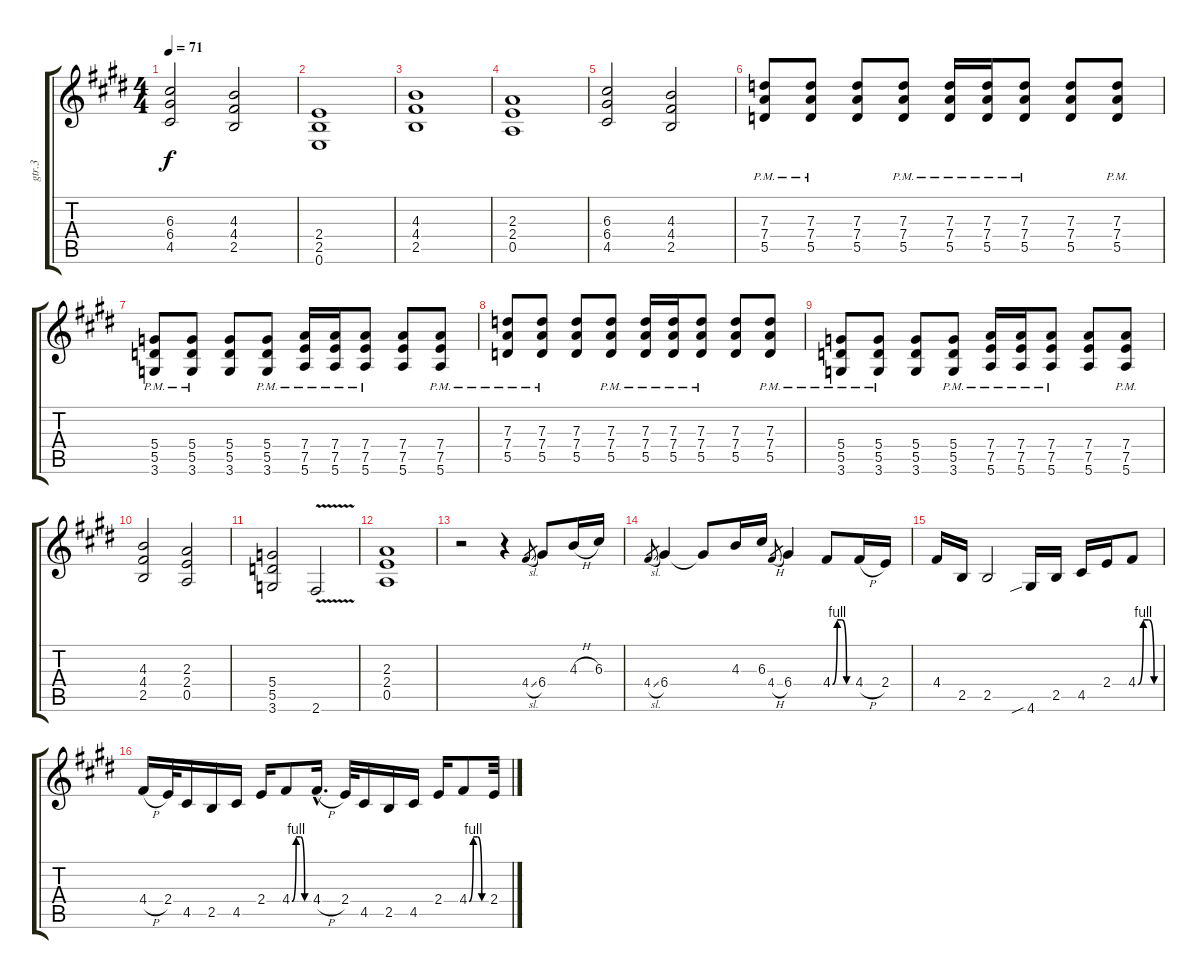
\track ("gtr.3" "gtr.3") {instrument distortionguitar}
\staff {score tabs}
\tuning (E4 B3 G3 D3 A2 E2) {hide}
\ts (4 4)
\tempo 71
\clef g2
\ks e
(6.3 6.4 4.5).2{dy f} (4.3 4.4 2.5).2 |
(2.4 2.5 0.6).1 |
(4.3 4.4 2.5).1 |
(2.3 2.4 0.5).1 |
(6.3 6.4 4.5).2 (4.3 4.4 2.5).2 |
(7.3{pm} 7.4{pm} 5.5{pm}).8 (7.3{pm} 7.4{pm} 5.5{pm}).8 (7.3 7.4 5.5).8 (7.3{pm} 7.4{pm} 5.5{pm}).8 (7.3{pm} 7.4{pm} 5.5{pm}).16 (7.3{pm} 7.4{pm} 5.5{pm}).16 (7.3{pm} 7.4{pm} 5.5{pm}).8 (7.3 7.4 5.5).8 (7.3{pm} 7.4{pm} 5.5{pm}).8 |
(5.4{pm} 5.5{pm} 3.6{pm}).8 (5.4{pm} 5.5{pm} 3.6{pm}).8 (5.4 5.5 3.6).8 (5.4{pm} 5.5{pm} 3.6{pm}).8 (7.4{pm} 7.5{pm} 5.6{pm}).16 (7.4{pm} 7.5{pm} 5.6{pm}).16 (7.4{pm} 7.5{pm} 5.6{pm}).8 (7.4 7.5 5.6).8 (7.4{pm} 7.5{pm} 5.6{pm}).8 |
(7.3{pm} 7.4{pm} 5.5{pm}).8 (7.3{pm} 7.4{pm} 5.5{pm}).8 (7.3 7.4 5.5).8 (7.3{pm} 7.4{pm} 5.5{pm}).8 (7.3{pm} 7.4{pm} 5.5{pm}).16 (7.3{pm} 7.4{pm} 5.5{pm}).16 (7.3{pm} 7.4{pm} 5.5{pm}).8 (7.3 7.4 5.5).8 (7.3{pm} 7.4{pm} 5.5{pm}).8 |
(5.4{pm} 5.5{pm} 3.6{pm}).8 (5.4{pm} 5.5{pm} 3.6{pm}).8 (5.4 5.5 3.6).8 (5.4{pm} 5.5{pm} 3.6{pm}).8 (7.4{pm} 7.5{pm} 5.6{pm}).16 (7.4{pm} 7.5{pm} 5.6{pm}).16 (7.4{pm} 7.5{pm} 5.6{pm}).8 (7.4 7.5 5.6).8 (7.4 7.5 5.6{pm}).8 |
(4.3 4.4 2.5).2 (2.3 2.4 0.5).2 |
(5.4 5.5 3.6).2 2.6{v}.2 |
(2.3 2.4 0.5).1 |
r.2 r.4 4.4{sl}.8{gr} 6.4.8 4.3{h}.16 6.3.16 |
4.4{sl}.8{gr} 6.4.4 6.4{t}.8 4.3.16 6.3.16 4.4{h}.8{gr} 6.4.4 4.4{be (custom 0 0 15 4 30 4 45 0 60 0)}.8 4.4{h}.16 2.4.16 |
4.4.16 2.5.16 2.5.2 4.6{sib}.16 2.5.16 4.5.16 2.4.16 4.4{be (custom 0 0 15 4 30 4 45 0 60 0)}.8 |
4.4{h}.16 2.4.32 4.5.16 2.5.16 4.5.16 2.4.16 4.4{be (custom 0 0 15 4 30 4 45 0 60 0)}.8 4.4{h hac}.16{d} 2.4.32 4.5.16 2.5.16 4.5.16 2.4.16 4.4{be (custom 0 0 15 4 30 4 45 0 60 0)}.8 2.4.32
